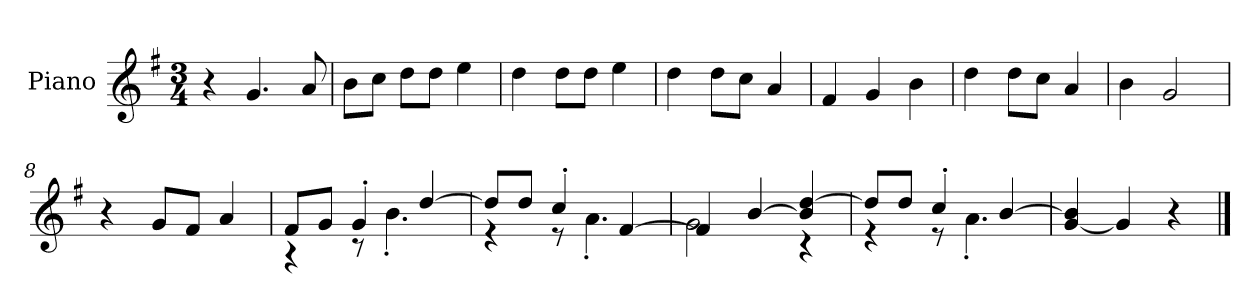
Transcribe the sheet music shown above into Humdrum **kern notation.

**kern
*part1
*staff1
*I"Piano
*I'P-no
*clefG2
*k[f#]
*M3/4
*MM179
=1
4r
4.g/
8a/
=2
8b\L
8cc\J
8dd\L
8dd\J
4ee\
=3
4dd\
8dd\L
8dd\J
4ee\
=4
4dd\
8dd\L
8cc\J
4a/
=5
4f#/
4g/
4b\
=6
4dd\
8dd\L
8cc\J
4a/
=7
4b\
2g/
=8
4r
8g/L
8f#/J
4a/
=9
*^
8f#/L	4r
8g/J	.
4g'/	8r
.	4.b'\
[4dd/	.
!!LO:LB:g=z	!!
=10	=10
8dd/L]	4r
8dd/J	.
4cc'/	8r
.	4.a'\
[4f#/	.
=11	=11
4f#/]	2g\
[4b/	.
4b/] [4dd/	4r
=12	=12
8dd/L]	4r
8dd/J	.
4cc'/	8r
.	4.a'\
[4b/	.
*v	*v
=13
[4g/ 4b/]
4g/]
4r
==
*-
